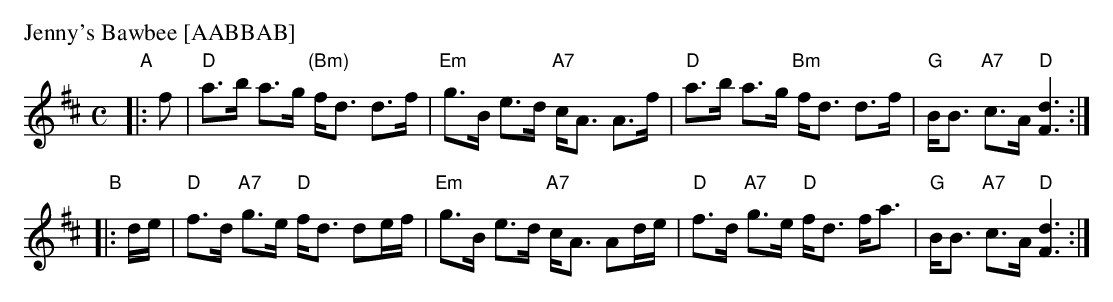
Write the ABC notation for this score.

X:1
P: Jenny's Bawbee [AABBAB]
M: C
L: 1/16
K: D
"A"|: f2 \
| "D"a3b a3g "(Bm)"fd3 d3f | "Em"g3B e3d "A7"cA3 A3f \
| "D"a3b a3g "Bm"fd3 d3f | "G"BB3 "A7"c3A "D"[d6F6] :|
"B"|: de \
| "D"f3d "A7"g3e "D"fd3 d2ef | "Em"g3B e3d "A7"cA3 A2de \
| "D"f3d "A7"g3e "D"fd3 fa3 | "G"BB3 "A7"c3A "D"[d6F6] :|
